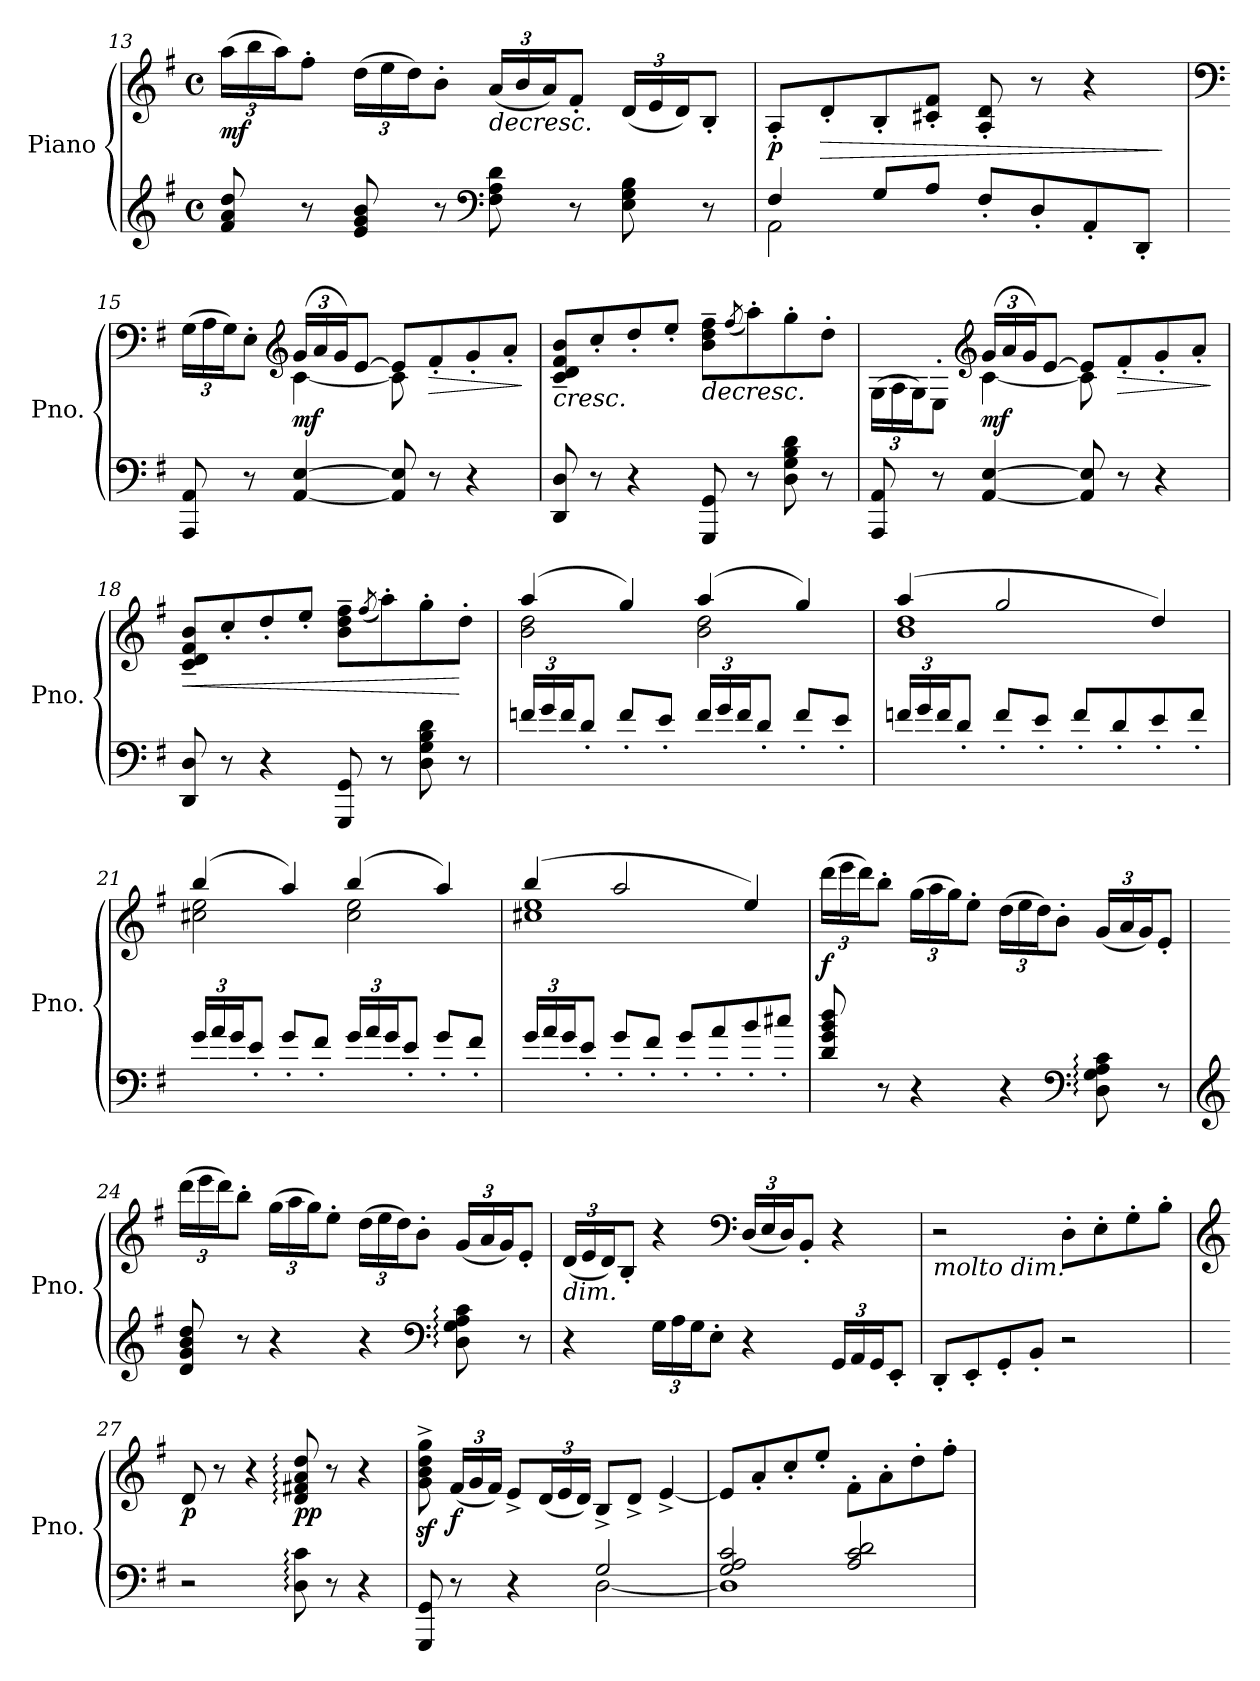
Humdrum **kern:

**kern	**kern	**dynam
*part1	*part1	*part1
*staff2	*staff1	*staff1/2
*I"Piano	*	*
*I'Pno.	*	*
!!LO:PB:g=z
*clefG2	*clefG2	*
*k[f#]	*k[f#]	*
*M4/4	*M4/4	*
*met(c)	*met(c)	*
*	*Xbrackettup	*
=13	=13	=13
!	!	!LO:DY:b
8f#/ 8a/ 8dd/	(>24aa\LL	mf
.	24bb\	.
.	24aa\J)	.
8r	8ff#'\J	.
8e/ 8g/ 8b/	(>24dd\LL	.
.	24ee\	.
.	24dd\J)	.
8r	8b'\J	.
*clefF4	*	*
!	!	!LO:HP:b
8F#\ 8A\ 8d\	(<24a/LL	>
.	24b/	.
.	24a/J)	.
8r	8f#'/J	.
8E\ 8G\ 8B\	(<24d/LL	.
.	24e/	.
.	24d/J)	.
8r	8B'/J	.
=14	=14	=14
*^	*	*
!	!	!	!LO:DY:b
4F#/	2AA\	8A'/L	p
!	!	!	!LO:HP:b
.	.	8d'/	>
8G/L	.	8B'/	.
8A/J	.	8c#X/' 8f#/'J	.
8F#'/L	2ryy	8A/' 8d/'	.
8D'/	.	8r	.
8AA'/	.	4r	.
8DD'/J	.	.	.
*v	*v	*	*
.	.	]
=15	=15	=15
*	*clefF4	*
*	*^	*
8AAA/ 8AA/	(>24G\LL	4ryy	.
.	24A\	.	.
.	24G\J)	.	.
8r	8E'\J	.	.
*	*clefG2	*	*
!	!	!	!LO:DY:b
[4AA/ [4E/	(>24g/LL	[4c\	mf
.	24a/	.	.
.	24g/J)	.	.
.	[8e/J	.	.
8AA/] 8E/]	8e/L]	8c\]	.
!	!	!	!LO:HP:b
8r	8f#'/	4.ryy	>
4r	8g'/	.	.
.	8a'/J	.	.
*	*v	*v	*
.	.	]
!!LO:LB:g=z
=16	=16	=16
!	!	!LO:HP:b
8DD/ 8D/	8c/~ 8d/~ 8f#/~ 8b/~L	<
8r	8cc'/	.
4r	8dd'/	.
.	8ee'/J	]
!	!	!LO:HP:b
8GGG/ 8GG/	8b\~ 8dd\~ 8ff#\~L	>
.	(<8qff#/	.
8r	8aa'\)	.
8D\ 8G\ 8B\ 8d\	8gg'\	.
8r	8dd'\J	[
=17	=17	=17
*	*^	*
8AAA/ 8AA/	(>24G\LL	4ryy	.
.	24A\	.	.
.	24G\J)	.	.
8r	8E'\J	.	.
*	*clefG2	*	*
!	!	!	!LO:DY:b
[4AA/ [4E/	(>24g/LL	[4c\	mf
.	24a/	.	.
.	24g/J)	.	.
.	[8e/J	.	.
8AA/] 8E/]	8e/L]	8c\]	.
!	!	!	!LO:HP:b
8r	8f#'/	4.ryy	>
4r	8g'/	.	.
.	8a'/J	.	.
*	*v	*v	*
.	.	]
=18	=18	=18
!	!	!LO:HP:b
8DD/ 8D/	8c/~ 8d/~ 8f#/~ 8b/~L	<
8r	8cc'/	.
4r	8dd'/	.
.	8ee'/J	]
8GGG/ 8GG/	8b\~ 8dd\~ 8ff#\~L	.
.	(<8qff#/	.
8r	8aa'\)	.
8D\ 8G\ 8B\ 8d\	8gg'\	.
8r	8dd'\J	[
=19	=19	=19
*Xbrackettup	*	*
*	*^	*
24fn/LL	(>4aa/	2b\ 2dd\	.
24g/	.	.	.
24f/J	.	.	.
8d'/J	.	.	.
8f'/L	4gg/)	.	.
8e'/J	.	.	.
24f/LL	(>4aa/	2b\ 2dd\	.
24g/	.	.	.
24f/J	.	.	.
8d'/J	.	.	.
8f'/L	4gg/)	.	.
8e'/J	.	.	.
!!LO:LB:g=z	!!
=20	=20	=20	=20
24fn/LL	(>4aa/	1b 1dd	.
24g/	.	.	.
24f/J	.	.	.
8d'/J	.	.	.
8f'/L	2gg/	.	.
8e'/J	.	.	.
8f'/L	.	.	.
8d'/	.	.	.
8e'/	4dd/)	.	.
8f'/J	.	.	.
=21	=21	=21	=21
24g/LL	(>4bb/	2cc#X\ 2ee\	.
24a/	.	.	.
24g/J	.	.	.
8e'/J	.	.	.
8g'/L	4aa/)	.	.
8f#'/J	.	.	.
24g/LL	(>4bb/	2cc#\ 2ee\	.
24a/	.	.	.
24g/J	.	.	.
8e'/J	.	.	.
8g'/L	4aa/)	.	.
8f#'/J	.	.	.
=22	=22	=22	=22
24g/LL	(>4bb/	1cc#X 1ee	.
24a/	.	.	.
24g/J	.	.	.
8e'/J	.	.	.
8g'/L	2aa/	.	.
8f#'/J	.	.	.
8g'/L	.	.	.
8a'/	.	.	.
8b'/	4ee/)	.	.
8cc#X'/J	.	.	.
*	*v	*v	*
=23	=23	=23
!	!	!LO:DY:b
8d/ 8g/ 8b/ 8dd/	(>24ddd\LL	f
.	24eee\	.
.	24ddd\J)	.
8r	8bb'\J	.
4r	(>24gg\LL	.
.	24aa\	.
.	24gg\J)	.
.	8ee'\J	.
4r	(>24dd\LL	.
.	24ee\	.
.	24dd\J)	.
.	8b'\J	.
*clefF4	*	*
8D\: 8G\: 8A\: 8c\:	(<24g/LL	.
.	24a/	.
.	24g/J)	.
8r	8e'/J	.
!!LO:LB:g=z
=24	=24	=24
*clefG2	*	*
8d/ 8g/ 8b/ 8dd/	(>24ddd\LL	.
.	24eee\	.
.	24ddd\J)	.
8r	8bb'\J	.
4r	(>24gg\LL	.
.	24aa\	.
.	24gg\J)	.
.	8ee'\J	.
4r	(>24dd\LL	.
.	24ee\	.
.	24dd\J)	.
.	8b'\J	.
*clefF4	*	*
8D\: 8G\: 8A\: 8c\:	(<24g/LL	.
.	24a/	.
.	24g/J)	.
8r	8e'/J	.
=25	=25	=25
!	!LO:TX:b:i:t=dim.	!
4r	(<24d/LL	.
.	24e/	.
.	24d/J)	.
.	8B'/J	.
24G\LL	4r	.
24A\	.	.
24G\J	.	.
8E'\J	.	.
*	*clefF4	*
4r	(<24D/LL	.
.	24E/	.
.	24D/J)	.
.	8BB'/J	.
24GG/LL	4r	.
24AA/	.	.
24GG/J	.	.
8EE'/J	.	.
=26	=26	=26
!	!LO:TX:b:i:t=molto dim.	!
8DD'/L	2r	.
8EE'/	.	.
8GG'/	.	.
8BB'/J	.	.
2r	8D'\L	.
.	8E'\	.
.	8G'\	.
.	8B'\J	.
=27	=27	=27
*	*clefG2	*
!	!	!LO:DY:b
2r	8d/	p
.	8r	.
.	4r	.
!	!	!LO:DY:b
8D\: 8c\:	8d/: 8f#X/: 8a/: 8dd/:	pp
8r	8r	.
4r	4r	.
!!LO:LB:g=z
=28	=28	=28
*^	*	*
8GGG/ 8GG/	2ryy	8g\z<^ 8b\z<^ 8dd\z<^ 8gg\z<^	.
!	!	!	!LO:DY:b
8r	.	(<24f#/LL	f
.	.	24g/	.
.	.	24f#/JJ)	.
4r	.	8e^/L	.
.	.	(<24d/L	.
.	.	24e/	.
.	.	24d/JJ)	.
2G/	[2D\	8B^/L	.
.	.	8d^/J	.
.	.	[4e^/	.
=29	=29	=29	=29
2G/ 2A/ 2c/	1D]	8e/L]	.
.	.	8a'/	.
.	.	8cc'/	.
.	.	8ee'/J	.
2A/ 2c/ 2d/	.	8f#'\L	.
.	.	8a'\	.
.	.	8dd'\	.
.	.	8ff#'\J	.
*v	*v	*	*
=	=	=
*-	*-	*-
